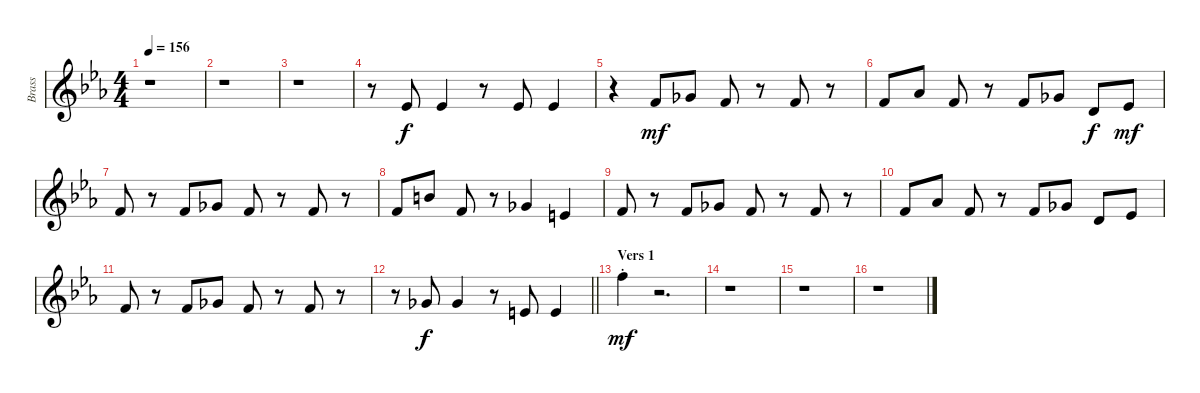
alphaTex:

\track ("Brass" "Brass") {instrument tuba}
\staff {score}
\tuning (D4 A3 F3 C3 G2 D2) {hide}
\ts (4 4)
\tempo 156
\clef g2
\ks cminor
r.1{dy f} |
r.1 |
r.1 |
r.8 1.1.8 1.1.4 r.8 1.1.8 1.1.4 |
r.4 3.1.8{dy mf} 4.1.8 3.1.8 r.8 3.1.8 r.8 |
3.1.8 6.1.8 3.1.8 r.8 3.1.8 4.1.8 0.1.8{dy f} 1.1.8{dy mf} |
3.1.8 r.8 3.1.8 4.1.8 3.1.8 r.8 3.1.8 r.8 |
3.1.8 9.1.8 8.2.8 r.8 9.2.4 7.2.4 |
8.2.8 r.8 8.2.8 9.2.8 8.2.8 r.8 8.2.8 r.8 |
8.2.8 6.1.8 8.2.8 r.8 8.2.8 9.2.8 9.3.8 10.3.8 |
12.3.8 r.8 12.3.8 13.3.8 12.3.8 r.8 12.3.8 r.8 |
\barLineRight lightlight
r.8 13.3.8{dy f} 13.3.4 r.8 11.3.8 11.3.4 |
\section ("" "Vers 1")
15.1{st}.4{dy mf} r.2{d} |
r.1 |
r.1 |
r.1
